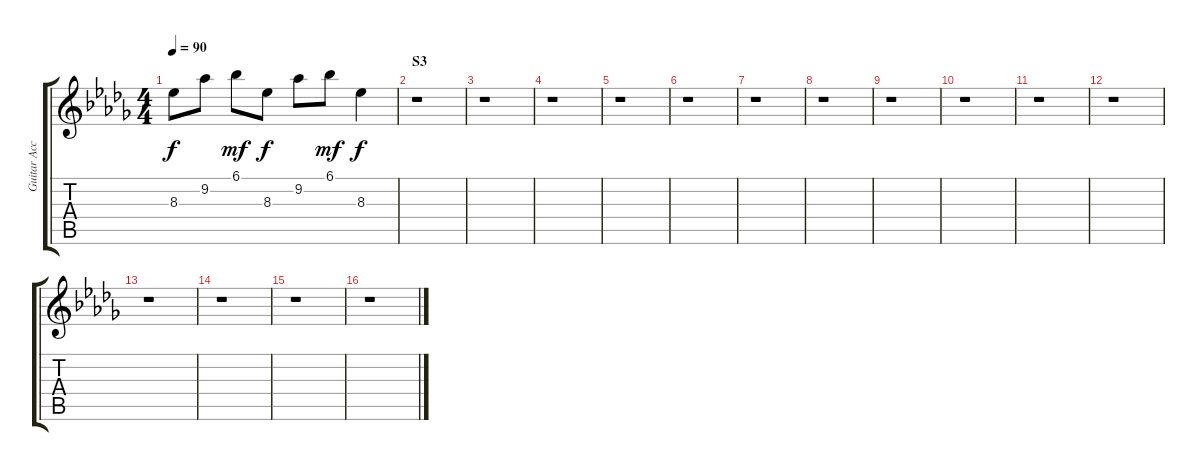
\track ("Guitar Accoustique" "Guitar Acc") {instrument acousticguitarsteel}
\staff {score tabs}
\tuning (E4 B3 G3 D3 A2 E2) {hide}
\ts (4 4)
\tempo 90
\clef g2
\ks db
8.3.8{dy f} 9.2.8 6.1.8{dy mf} 8.3.8{dy f} 9.2.8 6.1.8{dy mf} 8.3.4{dy f} |
\section ("" "S3")
r.1 |
r.1 |
r.1 |
r.1 |
r.1 |
r.1 |
r.1 |
r.1 |
r.1 |
r.1 |
r.1 |
r.1 |
r.1 |
r.1 |
r.1
